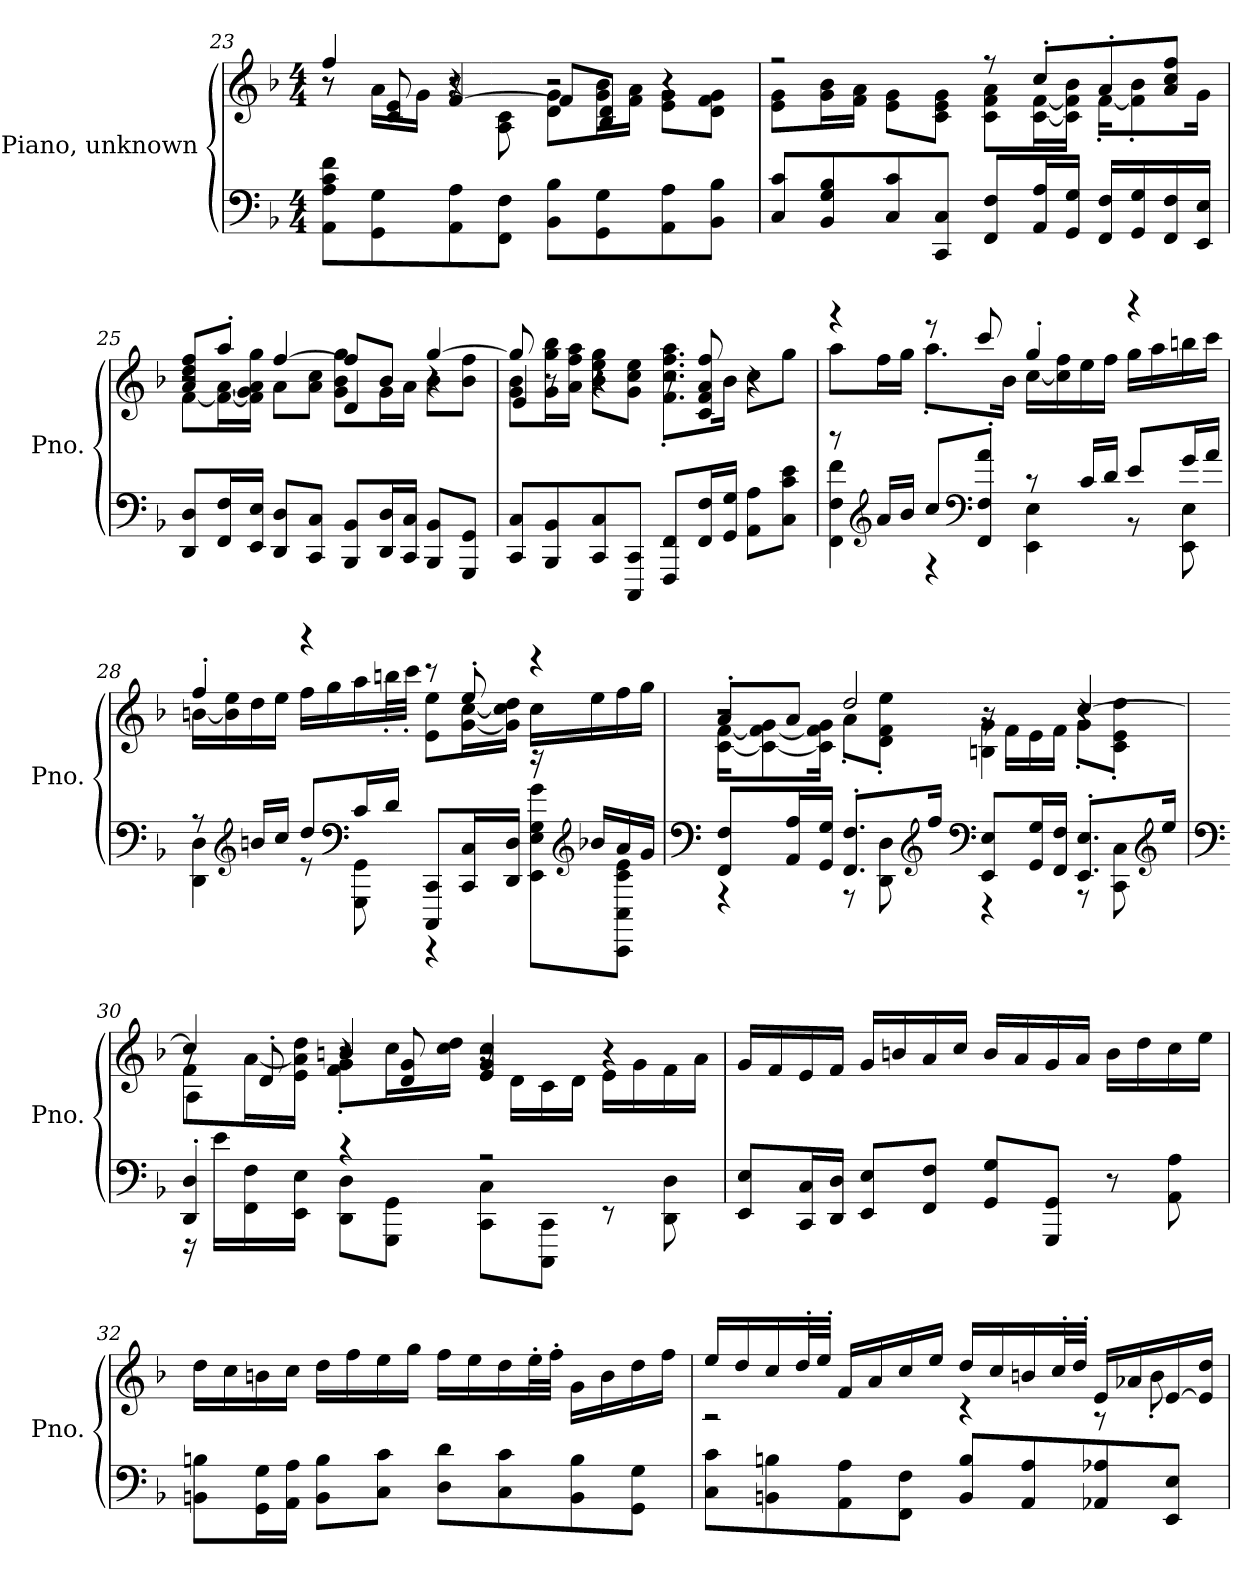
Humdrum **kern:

**kern	**kern
*part1	*part1
*staff2	*staff1
*I"Piano, unknown	*
*I'Pno.	*
*clefF4	*clefG2
*k[b-]	*k[b-]
*M4/4	*M4/4
=23	=23
*	*^
*	*	*^
8AA\ 8A\ 8c\ 8f\L	4ff/	8r	8r
8GG\ 8G\	.	16a\LL	8c/ 8e/
.	.	16g\JJ	.
8AA\ 8A\	4r	8r	[4f/
8FF\ 8F\J	.	8A\ 8c\	.
8BB-\ 8B-\L	2r	8d\ 8g\L	8f/L]
8GG\ 8G\	.	16g\ 16b-\L	8B-/ 8d/J
.	.	16f\ 16a\JJ	.
8AA\ 8A\	.	8e\ 8g\L	4r
8BB-\ 8B-\J	.	8d\ 8f\ 8g\J	.
*	*	*v	*v
!!LO:LB:g=z
=24	=24	=24
8C/ 8c/L	2r	8e\ 8g\L
8BB-/ 8G/ 8B-/	.	16g\ 16b-\L
.	.	16f\ 16a\JJ
8C/ 8c/	.	8e\ 8g\L
8CC/ 8C/J	.	8c\ 8e\ 8g\J
8FF/ 8F/L	8r	8c\ 8f\ 8a\L
16AA/ 16A/L	8cc'/L	[16c\ [16f\L
16GG/ 16G/JJ	.	16c\] 16f\] 16b-\JJ
16FF/ 16F/LL	8a'/	[16f'\KL
16GG/ 16G/	.	8f\]' 8b-\'
16FF/ 16F/	8a/ 8cc/ 8ff/J	.
16EE/ 16E/JJ	.	16g\Jk
=25	=25	=25
*	*	*^
8DD/ 8D/L	8a/ 8dd/ 8ff/L	[8f\L	2r
16FF/ 16F/L	8aa'/J	16f\_ [16a\L	.
16EE/ 16E/JJ	.	16f\] 16g\ 16a\] 16gg\JJ	.
8DD/ 8D/L	[4ff/	8a\L	.
8CC/ 8C/J	.	8a\ 8cc\J	.
8BBB-/ 8BB-/L	8ff/L]	8g\ 8b-\ 8gg\L	4d/
16DD/ 16D/L	8b-/J	16g\L	.
16CC/ 16C/JJ	.	16a\JJ	.
8BBB-/ 8BB-/L	[4gg/	8b-\L	4r
8GGG/ 8GG/J	.	8b-\ 8ff\J	.
=26	=26	=26	=26
8CC/ 8C/L	8gg/]	8g\ 8b-\L	4e/
8BBB-/ 8BB-/	8r	16g\ 16gg\ 16bb-\L	.
.	.	16a\ 16ff\ 16aa\JJ	.
8CC/ 8C/	4r	8b-\ 8ee\ 8gg\L	4r
8CCC/ 8CC/J	.	8g\ 8cc\ 8ee\J	.
8FFF/ 8FF/L	2r	8.f\' 8.cc\' 8.ff\' 8.aa\'L	8r
16FF/ 16F/L	.	.	8c/ 8f/ 8a/ 8ff/
16GG/ 16G/JJ	.	16b-\Jk	.
8AA\ 8A\L	.	8cc\L	4r
8C\ 8c\ 8e\J	.	8gg\J	.
*	*	*v	*v
!!LO:PB:g=z
=27	=27	=27
*^	*	*
8r	4FF\ 4F\ 4f\	4r	8aa\L
*clefG2	*	*	*
16a/LL	.	.	16ff\L
16b-/JJ	.	.	16gg\JJ
8cc/L	4r	8r	8.aa'\L
*clefF4	*	*	*
8FF/' 8F/' 8a/'J	.	8ccc/	.
.	.	.	16b-\Jk
8r	4EE\ 4E\	4gg'/	[16cc\LL
.	.	.	16cc\] 16ff\
16c/LL	.	.	16ee\
16d/JJ	.	.	16ff\JJ
8e/L	8r	4r	16gg\LL
.	.	.	16aa\
16g/L	8EE\ 8E\	.	16bbn\
16a/JJ	.	.	16ccc\JJ
=28	=28	=28	=28
8r	4DD\ 4D\	4ff'/	[16bn\LL
.	.	.	16b\] 16ee\
*clefG2	*	*	*
16bn/LL	.	.	16dd\
16cc/JJ	.	.	16ee\JJ
8dd/L	8r	4r	16ff\LL
.	.	.	16gg\
*clefF4	*	*	*
16c/L	8GGG\ 8GG\	.	16aa\
16d/JJ	.	.	32bbn'\L
.	.	.	32ccc'\JJJ
8CCC/ 8CC/L	4r	8r	8e\ 8ee\L
16CC/ 16C/L	.	8ee'/	[16g\ [16cc\L
16DD/ 16D/JJ	.	.	16g\] 16cc\] 16dd\JJ
16r	8EE\ 8E\ 8G\ 8g\L	4r	16cc\LL
*clefG2	*	*	*
16b-X/LL	.	.	16ee\
16a/	8CC\ 8C\ 8c\ 8e\J	.	16ff\
16g/JJ	.	.	16gg\JJ
*	*	*v	*v
!!LO:LB:g=z
=29	=29	=29
*clefF4	*	*
*	*	*^
*	*	*	*^
8FF/ 8F/L	4r	8a'/L	[16c\ [16f\KL	2r
.	.	.	8c\_ 8f\_ 8g\	.
16AA/ 16A/L	.	8a/J	.	.
16GG/ 16G/JJ	.	.	16c\] 16f\] 16g\Jk	.
8.FF/' 8.F/'L	8r	2dd/	8a'\L	.
.	8DD\ 8D\	.	8d\' 8f\' 8ee\'J	.
*clefG2	*	*	*	*
16ff/Jk	.	.	.	.
*clefF4	*	*	*	*
8EE/ 8E/L	4r	.	16r	4Bn\ 4g\
.	.	.	16f\LL	.
16GG/ 16G/L	.	.	16e\	.
16FF/ 16F/JJ	.	.	16f\JJ	.
8.EE/' 8.E/'L	8r	[4cc/	8g'\L	4r
.	8CC\ 8C\	.	8c\' 8e\' 8dd\'J	.
*clefG2	*	*	*	*
16ee/Jk	.	.	.	.
*	*	*v	*v	*v
=30	=30	=30
*clefF4	*	*
*	*	*^
*	*	*	*^
*	*	*	*	*^
4DD/' 4D/'	16r	4cc/]	8f\L	8r	4A\
.	16e\LL	.	.	.	.
.	16FF\ 16F\	.	[16a\L	8d'/	.
.	16EE\ 16E\JJ	.	16e\ 16a\] 16dd\JJ	.	.
4r	8DD\ 8D\L	4bn/	8f\' 8g\'L	8r	4r
.	8GGG\ 8GG\J	.	16cc\L	8d/ 8g/	.
.	.	.	16cc\ 16dd\JJ	.	.
2r	8CC\ 8C\L	4e/ 4g/ 4cc/	16r	2r	2r
.	.	.	16d\LL	.	.
.	8CCC\ 8CC\J	.	16c\	.	.
.	.	.	16d\JJ	.	.
.	8r	4r	16e\LL	.	.
.	.	.	16g\	.	.
.	8DD\ 8D\	.	16f\	.	.
.	.	.	16a\JJ	.	.
*v	*v	*	*	*	*
*	*v	*v	*v	*v
!!LO:LB:g=z
=31	=31
8EE/ 8E/L	16g/LL
.	16f/
16CC/ 16C/L	16e/
16DD/ 16D/JJ	16f/JJ
8EE/ 8E/L	16g/LL
.	16bn/
8FF/ 8F/J	16a/
.	16cc/JJ
8GG/ 8G/L	16b/LL
.	16a/
8GGG/ 8GG/J	16g/
.	16a/JJ
8r	16b\LL
.	16dd\
8AA\ 8A\	16cc\
.	16ee\JJ
=32	=32
8BBn\ 8Bn\L	16dd\LL
.	16cc\
16GG\ 16G\L	16bn\
16AA\ 16A\JJ	16cc\JJ
8BB\ 8B\L	16dd\LL
.	16ff\
8C\ 8c\J	16ee\
.	16gg\JJ
8D\ 8d\L	16ff\LL
.	16ee\
8C\ 8c\	16dd\
.	32ee'\L
.	32ff'\JJJ
8BB\ 8B\	16g\LL
.	16b\
8GG\ 8G\J	16dd\
.	16ff\JJ
!!LO:LB:g=z
=33	=33
*	*^
8C\ 8c\L	16ee/LL	2r
.	16dd/	.
8BBn\ 8Bn\	16cc/	.
.	32dd'/L	.
.	32ee'/JJJ	.
8AA\ 8A\	16f/LL	.
.	16a/	.
8FF\ 8F\J	16cc/	.
.	16ee/JJ	.
8BB/ 8B/L	16dd/LL	4r
.	16cc/	.
8AA/ 8A/	16bn/	.
.	32cc'/L	.
.	32dd'/JJJ	.
8AA-X/ 8A-X/	16e/LL	8r
.	16a-X/	.
8EE/ 8E/J	[16e/	8b'\
.	16e/] 16dd/JJ	.
*	*v	*v
=	=
*-	*-
